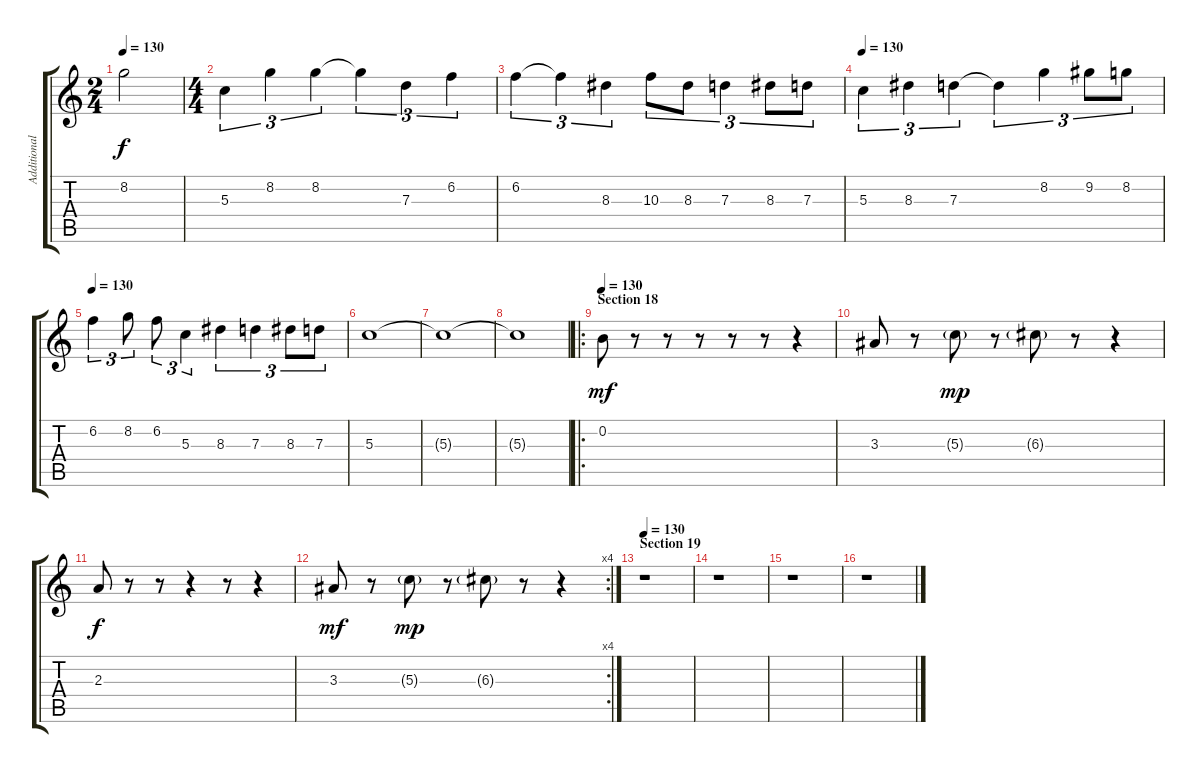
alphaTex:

\track ("Additional" "Additional") {instrument distortionguitar}
\staff {score tabs}
\tuning (E4 B3 G3 D3 A2 E2) {hide}
\ts (2 4)
\tempo 130
\clef g2
\ks c
8.2{t}.2{dy f} |
\ts (4 4)
5.3.4{tu (3 2) instrument pad4choir} 8.2.4{tu (3 2)} 8.2.4{tu (3 2)} 8.2{t}.4{tu (3 2)} 7.3.4{tu (3 2)} 6.2.4{tu (3 2)} |
6.2.4{tu (3 2)} 6.2{t}.4{tu (3 2)} 8.3.4{tu (3 2)} 10.3.8{tu (3 2)} 8.3.8{tu (3 2)} 7.3.4{tu (3 2)} 8.3.8{tu (3 2)} 7.3.8{tu (3 2)} |
\tempo 115
\tempo 130
5.3.4{tu (3 2) instrument pad4choir} 8.3.4{tu (3 2)} 7.3.4{tu (3 2)} 7.3{t}.4{tu (3 2)} 8.2.4{tu (3 2)} 9.2.8{tu (3 2)} 8.2.8{tu (3 2)} |
\tempo 130
6.2.4{tu (3 2)} 8.2.8{tu (3 2)} 6.2.8{tu (3 2)} 5.3.4{tu (3 2)} 8.3.4{tu (3 2)} 7.3.4{tu (3 2)} 8.3.8{tu (3 2)} 7.3.8{tu (3 2)} |
5.3.1{volume 0} |
5.3{t}.1 |
5.3{t}.1 |
\ro
\section ("" "Section 18")
\tempo 130
0.2.8{dy mf volume 9 instrument guitarfretnoise} r.8 r.8 r.8 r.8 r.8 r.4 |
3.3.8 r.8 5.3{g}.8{dy mp} r.8 6.3{g}.8 r.8 r.4 |
2.3.8{dy f} r.8 r.8 r.4 r.8 r.4 |
\rc 4
3.3.8{dy mf} r.8 5.3{g}.8{dy mp} r.8 6.3{g}.8 r.8 r.4 |
\section ("" "Section 19")
\tempo 130
r.1 |
r.1 |
r.1 |
r.1
